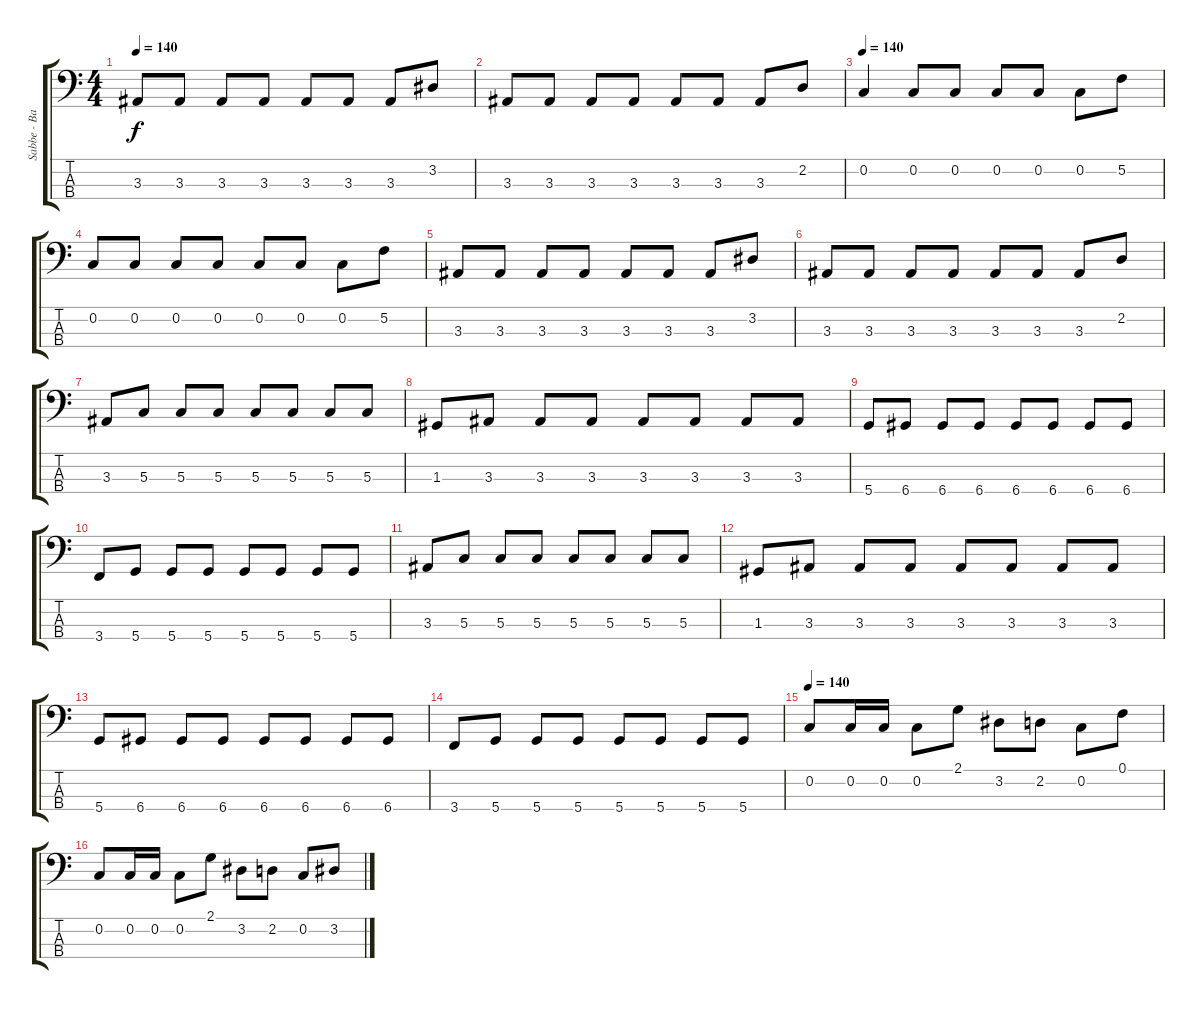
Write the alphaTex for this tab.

\track ("Sabbe - Bass" "Sabbe - Ba") {instrument electricbassfinger}
\staff {score tabs}
\tuning (F2 C2 G1 D1) {hide}
\ts (4 4)
\tempo 140
\clef f4
\ks c
3.3.8{dy f} 3.3.8 3.3.8 3.3.8 3.3.8 3.3.8 3.3.8 3.2.8 |
3.3.8 3.3.8 3.3.8 3.3.8 3.3.8 3.3.8 3.3.8 2.2.8 |
\tempo 140
0.2.4 0.2.8 0.2.8 0.2.8 0.2.8 0.2.8 5.2.8 |
0.2.8 0.2.8 0.2.8 0.2.8 0.2.8 0.2.8 0.2.8 5.2.8 |
3.3.8 3.3.8 3.3.8 3.3.8 3.3.8 3.3.8 3.3.8 3.2.8 |
3.3.8 3.3.8 3.3.8 3.3.8 3.3.8 3.3.8 3.3.8 2.2.8 |
3.3.8 5.3.8 5.3.8 5.3.8 5.3.8 5.3.8 5.3.8 5.3.8 |
1.3.8 3.3.8 3.3.8 3.3.8 3.3.8 3.3.8 3.3.8 3.3.8 |
5.4.8 6.4.8 6.4.8 6.4.8 6.4.8 6.4.8 6.4.8 6.4.8 |
3.4.8 5.4.8 5.4.8 5.4.8 5.4.8 5.4.8 5.4.8 5.4.8 |
3.3.8 5.3.8 5.3.8 5.3.8 5.3.8 5.3.8 5.3.8 5.3.8 |
1.3.8 3.3.8 3.3.8 3.3.8 3.3.8 3.3.8 3.3.8 3.3.8 |
5.4.8 6.4.8 6.4.8 6.4.8 6.4.8 6.4.8 6.4.8 6.4.8 |
3.4.8 5.4.8 5.4.8 5.4.8 5.4.8 5.4.8 5.4.8 5.4.8 |
\tempo 140
0.2.8 0.2.16 0.2.16 0.2.8 2.1.8 3.2.8 2.2.8 0.2.8 0.1.8 |
0.2.8 0.2.16 0.2.16 0.2.8 2.1.8 3.2.8 2.2.8 0.2.8 3.2.8
